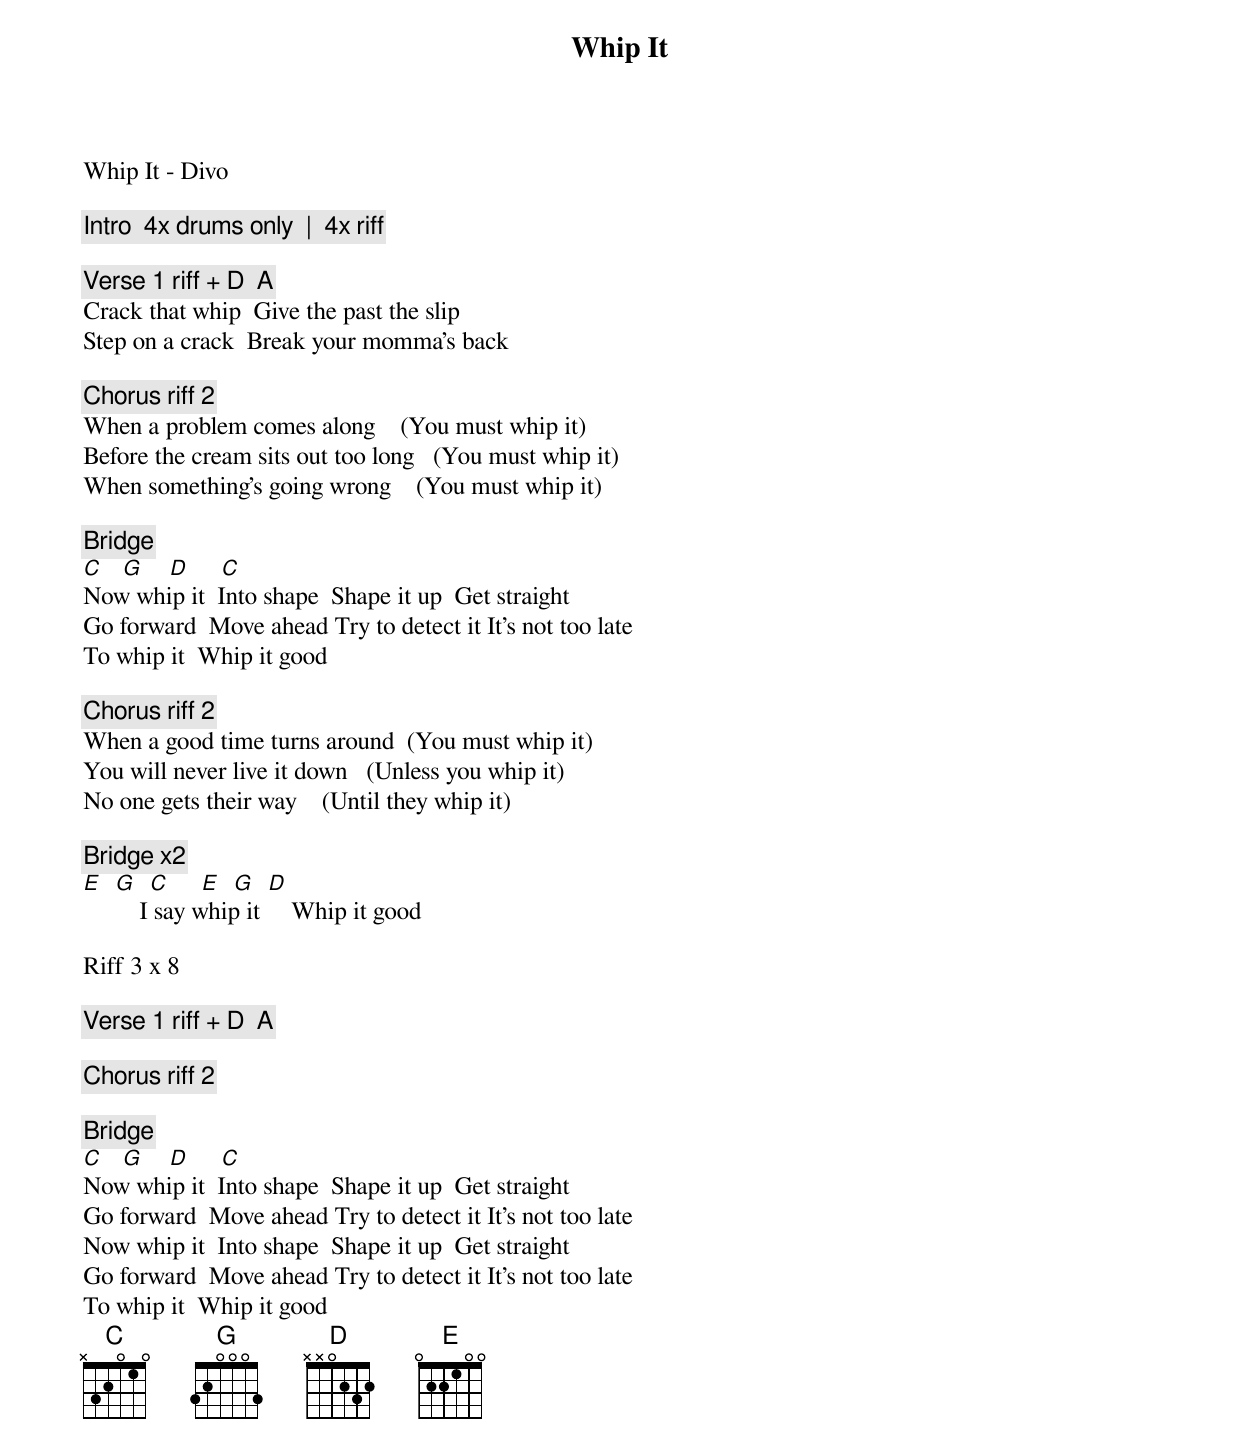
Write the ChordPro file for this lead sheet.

{title: Whip It}
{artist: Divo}
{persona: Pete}
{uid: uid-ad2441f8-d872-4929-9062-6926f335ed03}
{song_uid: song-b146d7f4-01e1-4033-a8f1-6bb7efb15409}


Whip It - Divo

{comment: Intro  4x drums only  |  4x riff}

{comment: Verse 1 riff + D  A}
Crack that whip		Give the past the slip
Step on a crack		Break your momma's back

{comment: Chorus riff 2}
When a problem comes along  		(You must whip it)
Before the cream sits out too long 		(You must whip it)
When something's going wrong  		(You must whip it)

{comment: Bridge}
[C]  	[G]  	 [D]  			[C]
Now whip it		Into shape		Shape it up		Get straight
Go forward		Move ahead	Try to detect it	It's not too late
To whip it		Whip it good

{comment: Chorus riff 2}
When a good time turns around		(You must whip it)
You will never live it down			(Unless you whip it)
No one gets their way				(Until they whip it)

{comment: Bridge x2}
[E]  [G]  [C]  			[E]  [G]  [D]
    	    I say whip it		   Whip it good

Riff 3 x 8

{comment: Verse 1 riff + D  A}

{comment: Chorus riff 2}

{comment: Bridge}
[C]  	[G]  	 [D]  			[C]
Now whip it		Into shape		Shape it up		Get straight
Go forward		Move ahead	Try to detect it	It's not too late
Now whip it		Into shape		Shape it up		Get straight
Go forward		Move ahead	Try to detect it	It's not too late
To whip it		Whip it good
